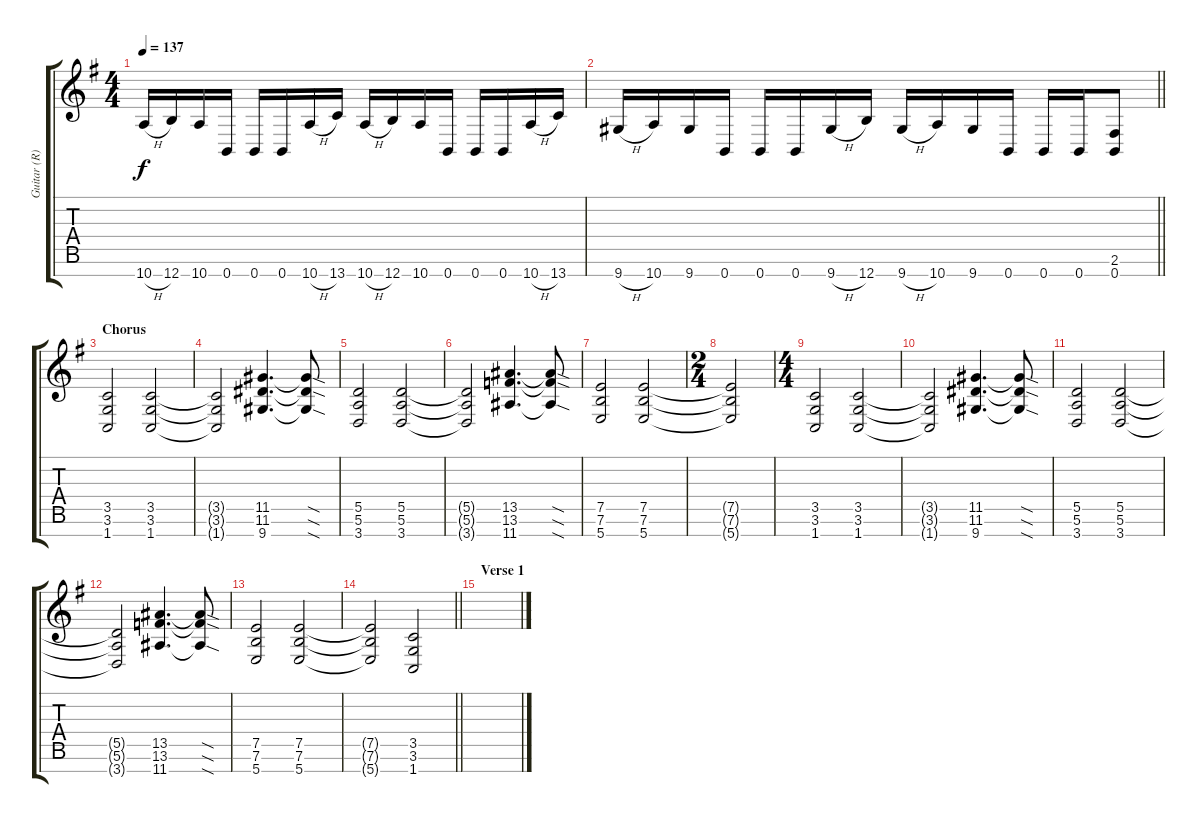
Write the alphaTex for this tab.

\track ("Guitar (R)" "Guitar (R)") {instrument distortionguitar}
\staff {score tabs}
\tuning (E4 B3 G3 D3 A2 E2 B1) {hide}
\ts (4 4)
\tempo 137
\clef g2
\ks eminor
10.7{h}.16{dy f} 12.7.16 10.7.16 0.7.16 0.7.16 0.7.16 10.7{h}.16 13.7.16 10.7{h}.16 12.7.16 10.7.16 0.7.16 0.7.16 0.7.16 10.7{h}.16 13.7.16 |
\barLineRight lightlight
9.7{h}.16 10.7.16 9.7.16 0.7.16 0.7.16 0.7.16 9.7{h}.16 12.7.16 9.7{h}.16 10.7.16 9.7.16 0.7.16 0.7.16 0.7.16 (2.6 0.7).8 |
\section ("" "Chorus")
(3.5 3.6 1.7).2{instrument distortionguitar} (3.5 3.6 1.7).2 |
(3.5{t} 3.6{t} 1.7{t}).2 (11.5 11.6 9.7).4{d} (11.5{sod t} 11.6{sod t} 9.7{sod t}).8 |
(5.5 5.6 3.7).2 (5.5 5.6 3.7).2 |
(5.5{t} 5.6{t} 3.7{t}).2 (13.5 13.6 11.7).4{d} (13.5{sod t} 13.6{sod t} 11.7{sod t}).8 |
(7.5 7.6 5.7).2 (7.5 7.6 5.7).2 |
\ts (2 4)
(7.5{t} 7.6{t} 5.7{t}).2 |
\ts (4 4)
(3.5 3.6 1.7).2 (3.5 3.6 1.7).2 |
(3.5{t} 3.6{t} 1.7{t}).2 (11.5 11.6 9.7).4{d} (11.5{sod t} 11.6{sod t} 9.7{sod t}).8 |
(5.5 5.6 3.7).2 (5.5 5.6 3.7).2 |
(5.5{t} 5.6{t} 3.7{t}).2 (13.5 13.6 11.7).4{d} (13.5{sod t} 13.6{sod t} 11.7{sod t}).8 |
(7.5 7.6 5.7).2 (7.5 7.6 5.7).2 |
\barLineRight lightlight
(7.5{t} 7.6{t} 5.7{t}).2 (3.5 3.6 1.7).2 |
\section ("" "Verse 1")
